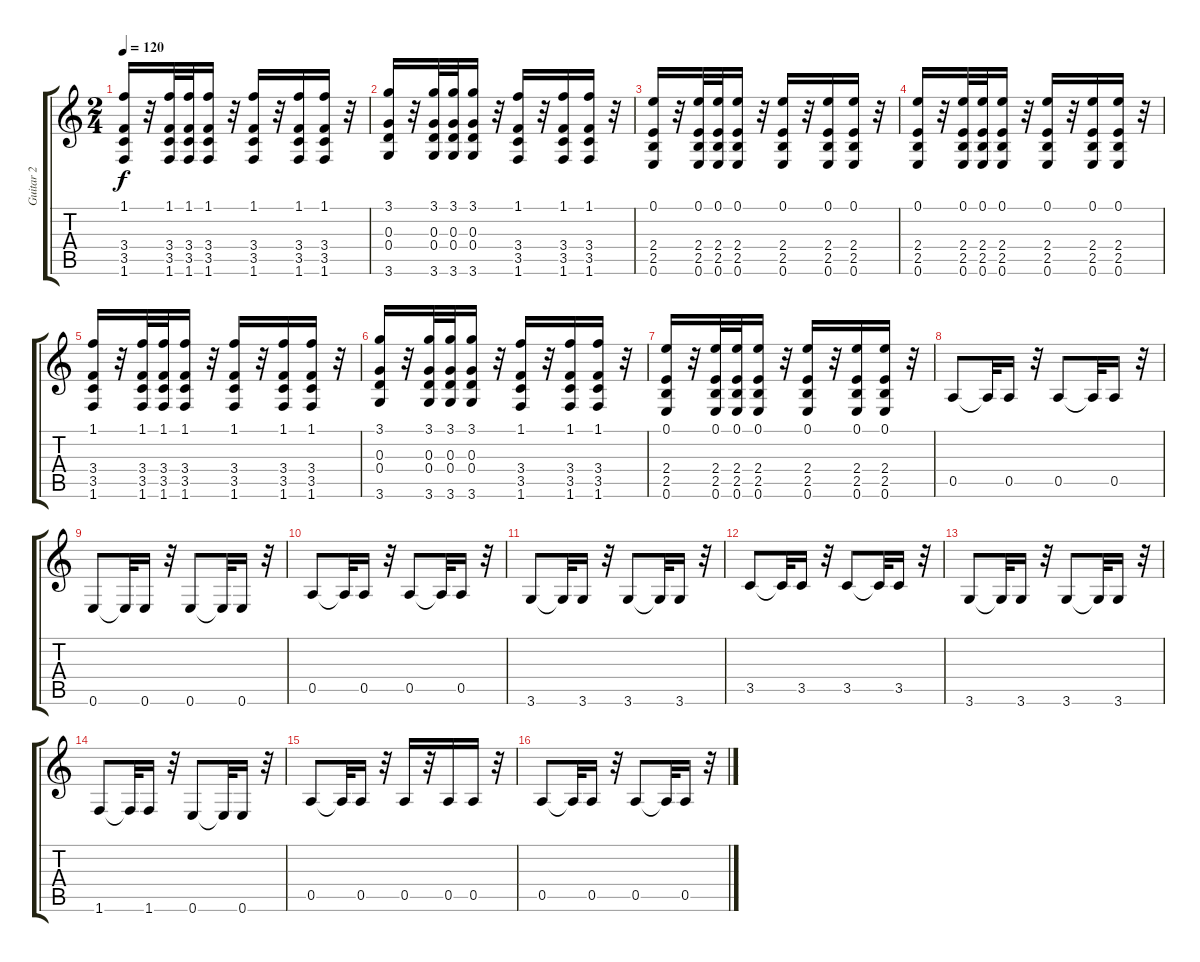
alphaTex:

\track ("Guitar 2" "Guitar 2") {instrument acousticguitarnylon}
\staff {score tabs}
\tuning (E4 B3 G3 D3 A2 E2) {hide}
\ts (2 4)
\tempo 120
\clef g2
\ks c
(1.1 3.4 3.5 1.6).16{dy f} r.32 (1.1 3.4 3.5 1.6).32 (1.1 3.4 3.5 1.6).32 (1.1 3.4 3.5 1.6).16 r.32 (1.1 3.4 3.5 1.6).16 r.32 (1.1 3.4 3.5 1.6).16 (1.1 3.4 3.5 1.6).16 r.32 |
(3.1 0.3 0.4 3.6).16 r.32 (3.1 0.3 0.4 3.6).32 (3.1 0.3 0.4 3.6).32 (3.1 0.3 0.4 3.6).16 r.32 (1.1 3.4 3.5 1.6).16 r.32 (1.1 3.4 3.5 1.6).16 (1.1 3.4 3.5 1.6).16 r.32 |
(0.1 2.4 2.5 0.6).16 r.32 (0.1 2.4 2.5 0.6).32 (0.1 2.4 2.5 0.6).32 (0.1 2.4 2.5 0.6).16 r.32 (0.1 2.4 2.5 0.6).16 r.32 (0.1 2.4 2.5 0.6).16 (0.1 2.4 2.5 0.6).16 r.32 |
(0.1 2.4 2.5 0.6).16 r.32 (0.1 2.4 2.5 0.6).32 (0.1 2.4 2.5 0.6).32 (0.1 2.4 2.5 0.6).16 r.32 (0.1 2.4 2.5 0.6).16 r.32 (0.1 2.4 2.5 0.6).16 (0.1 2.4 2.5 0.6).16 r.32 |
(1.1 3.4 3.5 1.6).16 r.32 (1.1 3.4 3.5 1.6).32 (1.1 3.4 3.5 1.6).32 (1.1 3.4 3.5 1.6).16 r.32 (1.1 3.4 3.5 1.6).16 r.32 (1.1 3.4 3.5 1.6).16 (1.1 3.4 3.5 1.6).16 r.32 |
(3.1 0.3 0.4 3.6).16 r.32 (3.1 0.3 0.4 3.6).32 (3.1 0.3 0.4 3.6).32 (3.1 0.3 0.4 3.6).16 r.32 (1.1 3.4 3.5 1.6).16 r.32 (1.1 3.4 3.5 1.6).16 (1.1 3.4 3.5 1.6).16 r.32 |
(0.1 2.4 2.5 0.6).16 r.32 (0.1 2.4 2.5 0.6).32 (0.1 2.4 2.5 0.6).32 (0.1 2.4 2.5 0.6).16 r.32 (0.1 2.4 2.5 0.6).16 r.32 (0.1 2.4 2.5 0.6).16 (0.1 2.4 2.5 0.6).16 r.32 |
0.5.8{instrument cello} 0.5{t}.32 0.5.16 r.32 0.5.8 0.5{t}.32 0.5.16 r.32 |
0.6.8 0.6{t}.32 0.6.16 r.32 0.6.8 0.6{t}.32 0.6.16 r.32 |
0.5.8 0.5{t}.32 0.5.16 r.32 0.5.8 0.5{t}.32 0.5.16 r.32 |
3.6.8 3.6{t}.32 3.6.16 r.32 3.6.8 3.6{t}.32 3.6.16 r.32 |
3.5.8 3.5{t}.32 3.5.16 r.32 3.5.8 3.5{t}.32 3.5.16 r.32 |
3.6.8 3.6{t}.32 3.6.16 r.32 3.6.8 3.6{t}.32 3.6.16 r.32 |
1.6.8 1.6{t}.32 1.6.16 r.32 0.6.8 0.6{t}.32 0.6.16 r.32 |
0.5.8 0.5{t}.32 0.5.16 r.32 0.5.16 r.32 0.5.16 0.5.16 r.32 |
0.5.8 0.5{t}.32 0.5.16 r.32 0.5.8 0.5{t}.32 0.5.16 r.32
